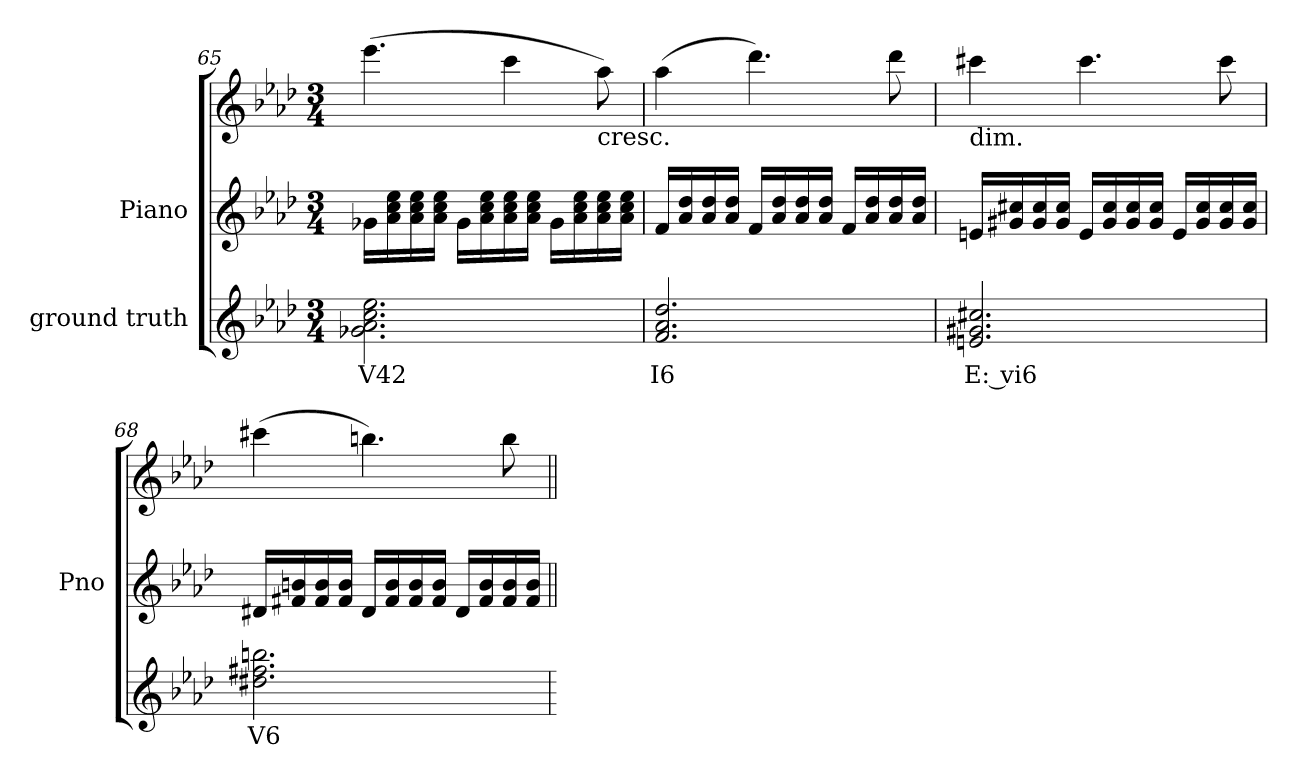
**kern	**text	**kern	**kern
*part2	*part2	*part1	*part1
*staff3	*staff3	*staff2	*staff1
*I"ground truth	*	*I"Piano	*
*	*	*I'Pno	*
*	*	*clefG2	*clefG2
*k[b-e-a-d-]	*	*k[b-e-a-d-]	*k[b-e-a-d-]
*A-:	*	*A-:	*A-:
*M3/4	*	*M3/4	*M3/4
=65	=65	=65	=65
2.g-X 2.a- 2.cc 2.ee-	V42	16g-X\LL	(>4.eee-\
.	.	16a-\ 16cc\ 16ee-\	.
.	.	16a-\ 16cc\ 16ee-\	.
.	.	16a-\ 16cc\ 16ee-\JJ	.
.	.	16g-\LL	.
.	.	16a-\ 16cc\ 16ee-\	.
.	.	16a-\ 16cc\ 16ee-\	4ccc\
.	.	16a-\ 16cc\ 16ee-\JJ	.
.	.	16g-\LL	.
.	.	16a-\ 16cc\ 16ee-\	.
!	!	!	!LO:TX:b:t=cresc.
.	.	16a-\ 16cc\ 16ee-\	8aa-\)
.	.	16a-\ 16cc\ 16ee-\JJ	.
=66	=66	=66	=66
2.f 2.a- 2.dd-	I6	16f/LL	(>4aa-\
.	.	16a-/ 16dd-/	.
.	.	16a-/ 16dd-/	.
.	.	16a-/ 16dd-/JJ	.
.	.	16f/LL	4.ddd-\)
.	.	16a-/ 16dd-/	.
.	.	16a-/ 16dd-/	.
.	.	16a-/ 16dd-/JJ	.
.	.	16f/LL	.
.	.	16a-/ 16dd-/	.
.	.	16a-/ 16dd-/	8ddd-\
.	.	16a-/ 16dd-/JJ	.
!!LO:LB:g=z
=67	=67	=67	=67
!	!	!	!LO:TX:b:t=dim.
2.en 2.g#X 2.cc#X	E: vi6	16en/LL	4ccc#X\
.	.	16g#X/ 16cc#X/	.
.	.	16g#/ 16cc#/	.
.	.	16g#/ 16cc#/JJ	.
.	.	16e/LL	4.ccc#\
.	.	16g#/ 16cc#/	.
.	.	16g#/ 16cc#/	.
.	.	16g#/ 16cc#/JJ	.
.	.	16e/LL	.
.	.	16g#/ 16cc#/	.
.	.	16g#/ 16cc#/	8ccc#\
.	.	16g#/ 16cc#/JJ	.
=68	=68	=68	=68
2.dd#X 2.ff#X 2.bbn	V6	16d#X/LL	(>4ccc#X\
.	.	16f#X/ 16bn/	.
.	.	16f#/ 16b/	.
.	.	16f#/ 16b/JJ	.
.	.	16d#/LL	4.bbn\)
.	.	16f#/ 16b/	.
.	.	16f#/ 16b/	.
.	.	16f#/ 16b/JJ	.
.	.	16d#/LL	.
.	.	16f#/ 16b/	.
.	.	16f#/ 16b/	8bb\
.	.	16f#/ 16b/JJ	.
=	=||	=||	=||
*-	*-	*-	*-
